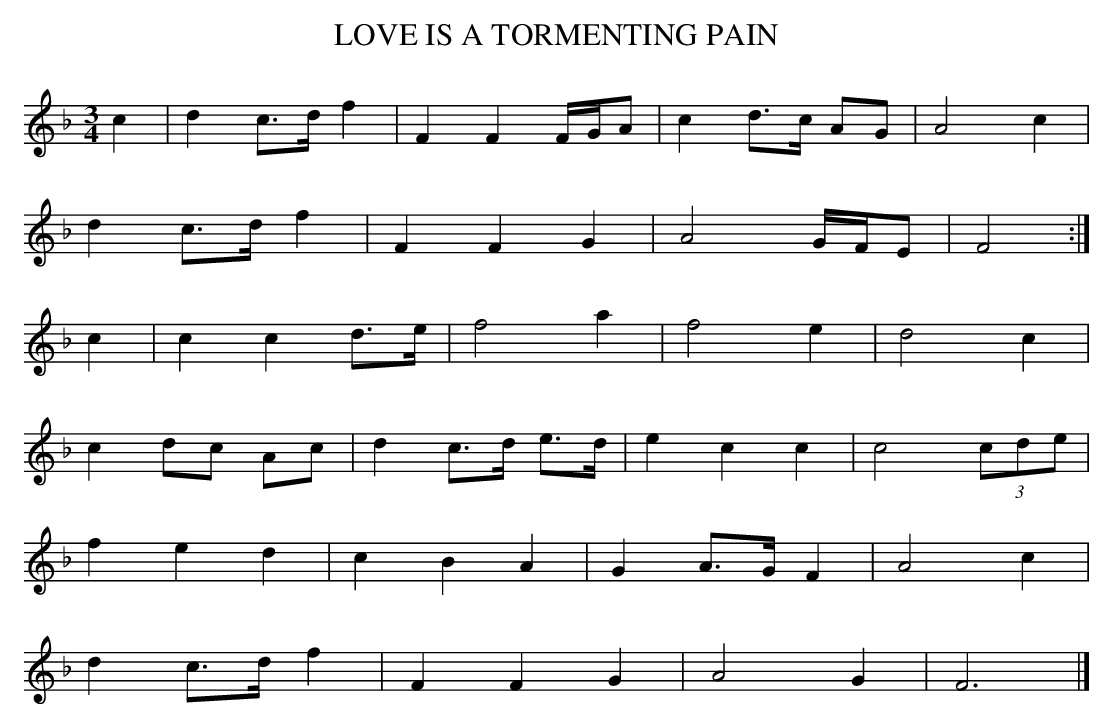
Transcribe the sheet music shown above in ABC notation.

X:1
T:LOVE IS A TORMENTING PAIN
Y:"tenderly"
M:3/4
L:1/8
K:F
c2|d2 c>d f2|F2 F2 F/G/A|c2 d>c AG|A4 c2|
d2 c>d f2|F2 F2 G2|A4 G/F/E|F4:|
c2|c2 c2 d>e|f4 a2|f4 e2|d4 c2|
c2 dc Ac|d2 c>d e>d|e2 c2 c2|c4 (3cde|
f2 e2 d2|c2 B2 A2|G2 A>G F2|A4 c2|
d2 c>d f2|F2 F2 G2|A4 G2|F6|]
